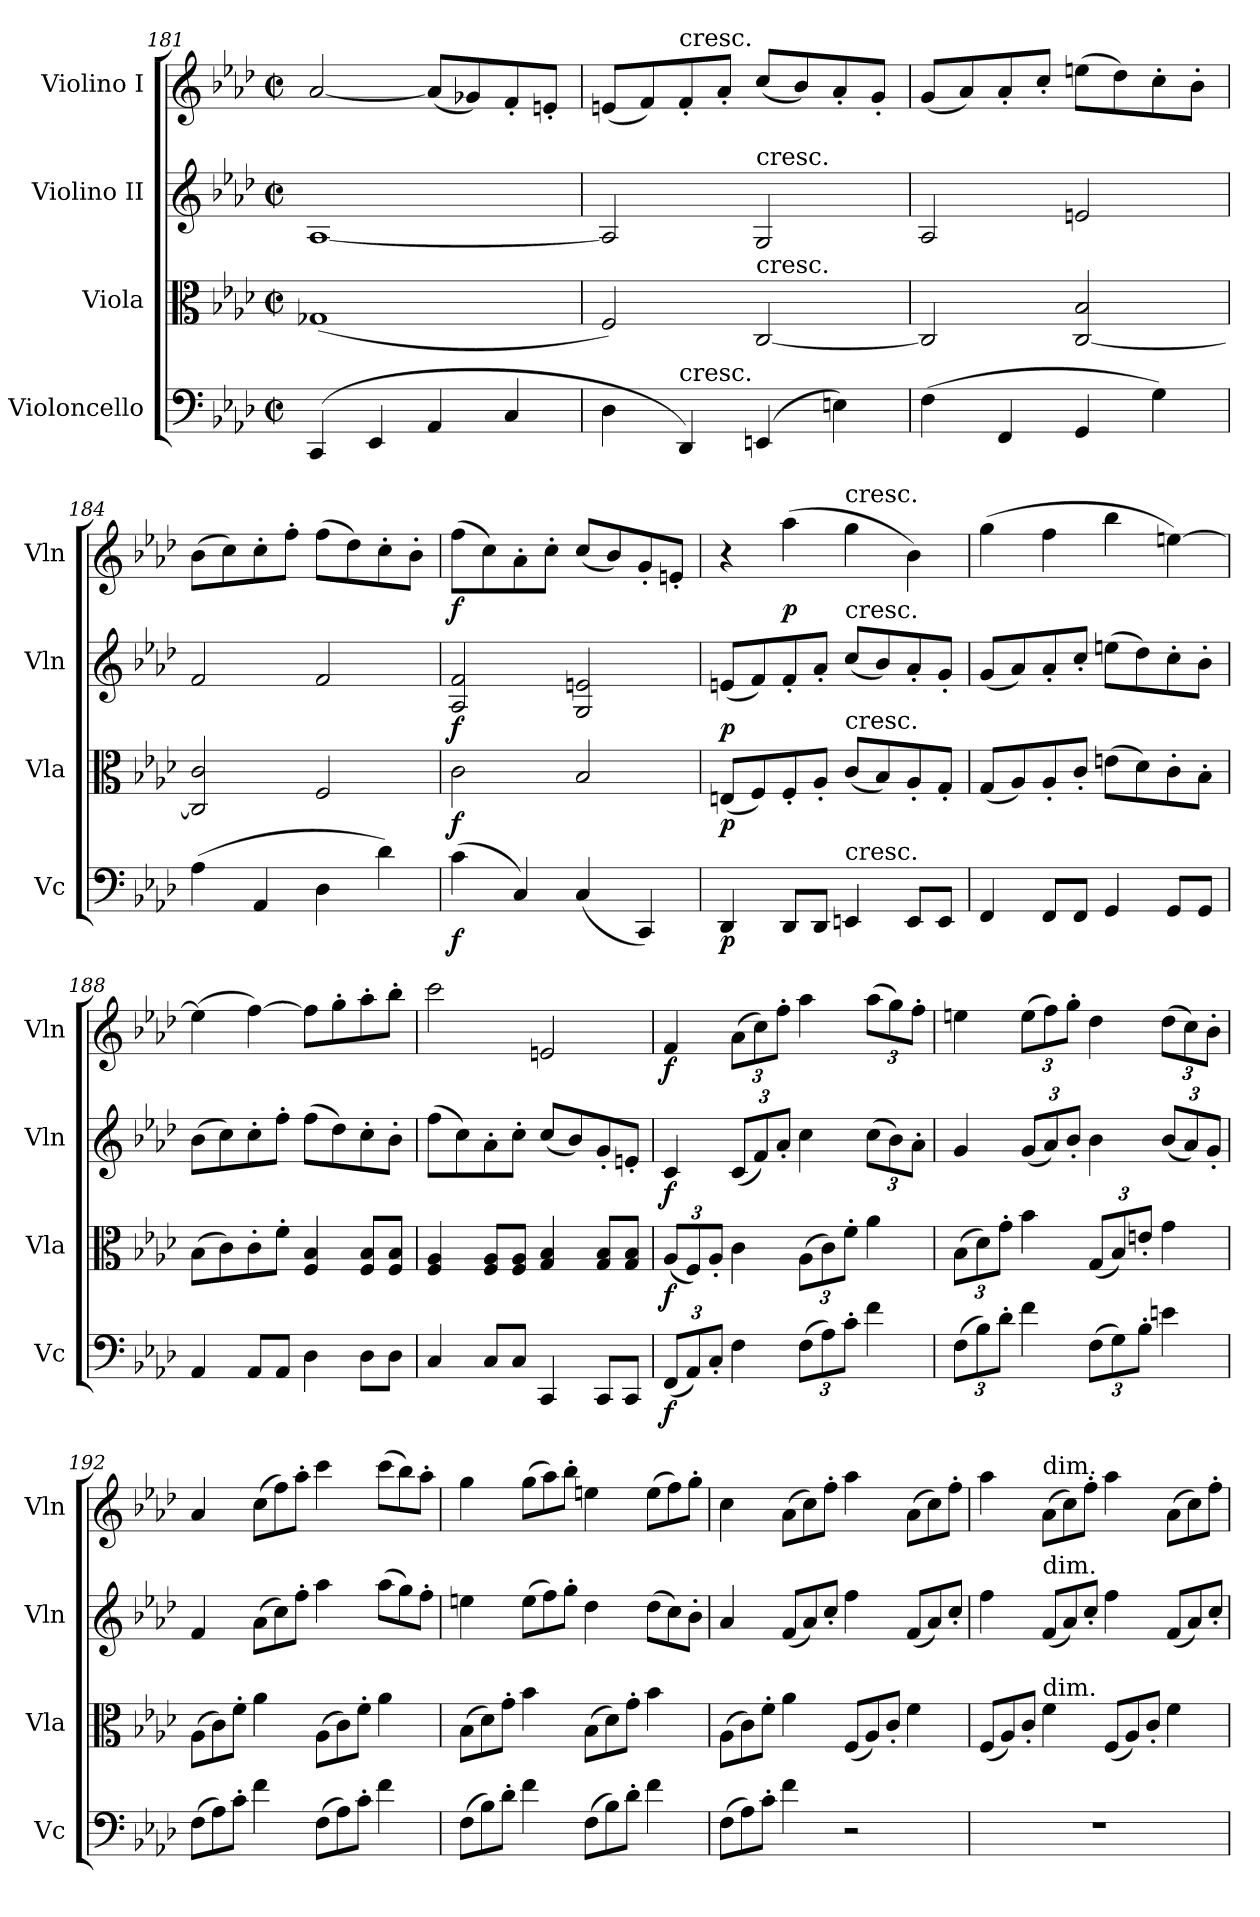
**kern	**dynam	**kern	**dynam	**kern	**dynam	**kern	**dynam
*part4	*part4	*part3	*part3	*part2	*part2	*part1	*part1
*staff4	*staff4	*staff3	*staff3	*staff2	*staff2	*staff1	*staff1
*I"Violoncello	*	*I"Viola	*	*I"Violino II	*	*I"Violino I	*
*I'Vc	*	*I'Vla	*	*I'Vln	*	*I'Vln	*
*clefF4	*	*clefC3	*	*clefG2	*	*clefG2	*
*k[b-e-a-d-]	*	*k[b-e-a-d-]	*	*k[b-e-a-d-]	*	*k[b-e-a-d-]	*
*M2/2	*	*M2/2	*	*M2/2	*	*M2/2	*
*met(c|)	*	*met(c|)	*	*met(c|)	*	*met(c|)	*
=181	=181	=181	=181	=181	=181	=181	=181
(4CC/	.	(1G-X	.	[1A-	.	[2a-/	.
4EE-/	.	.	.	.	.	.	.
4AA-/	.	.	.	.	.	(8a-/L]	.
.	.	.	.	.	.	8g-X/)	.
4C/	.	.	.	.	.	8f'/	.
.	.	.	.	.	.	8en'/J	.
=182	=182	=182	=182	=182	=182	=182	=182
4D-\	.	2F/)	.	2A-/]	.	(8en/L	.
.	.	.	.	.	.	8f/)	.
!	!	!	!	!	!	!LO:TX:a:t=cresc.	!
!LO:TX:a:t=cresc.	!	!	!	!	!	!	!
4DD-/)	.	.	.	.	.	8f'/	.
.	.	.	.	.	.	8a-'/J	.
!	!	!	!	!LO:TX:a:t=cresc.	!	!	!
!	!	!LO:TX:a:t=cresc.	!	!	!	!	!
(4EEn/	.	[2C/	.	2G/	.	(8cc/L	.
.	.	.	.	.	.	8b-/)	.
4En\)	.	.	.	.	.	8a-'/	.
.	.	.	.	.	.	8g'/J	.
!!LO:LB:g=z
=183	=183	=183	=183	=183	=183	=183	=183
(4F\	.	2C/]	.	2A-/	.	(8g/L	.
.	.	.	.	.	.	8a-/)	.
4FF/	.	.	.	.	.	8a-'/	.
.	.	.	.	.	.	8cc'/J	.
4GG/	.	[2C/ 2B-/	.	2en/	.	(8een\L	.
.	.	.	.	.	.	8dd-\)	.
4G\)	.	.	.	.	.	8cc'\	.
.	.	.	.	.	.	8b-'\J	.
=184	=184	=184	=184	=184	=184	=184	=184
(4A-\	.	2C/] 2c/	.	2f/	.	(8b-\L	.
.	.	.	.	.	.	8cc\)	.
4AA-/	.	.	.	.	.	8cc'\	.
.	.	.	.	.	.	8ff'\J	.
4D-\	.	2F/	.	2f/	.	(8ff\L	.
.	.	.	.	.	.	8dd-\)	.
4d-\)	.	.	.	.	.	8cc'\	.
.	.	.	.	.	.	8b-'\J	.
=185	=185	=185	=185	=185	=185	=185	=185
!	!LO:DY:b	!	!LO:DY:b	!	!LO:DY:b	!	!LO:DY:b
(4c\	f	2c\	f	2A-/ 2f/	f	(8ff\L	f
.	.	.	.	.	.	8cc\)	.
4C/)	.	.	.	.	.	8a-'\	.
.	.	.	.	.	.	8cc'\J	.
(4C/	.	2B-/	.	2G/ 2en/	.	(8cc/L	.
.	.	.	.	.	.	8b-/)	.
4CC/)	.	.	.	.	.	8g'/	.
.	.	.	.	.	.	8en'/J	.
=186	=186	=186	=186	=186	=186	=186	=186
!	!LO:DY:b	!	!LO:DY:b	!	!LO:DY:b	!	!
4DD-/	p	(8En/L	p	(8en/L	p	4r	.
.	.	8F/)	.	8f/)	.	.	.
!	!	!	!	!	!	!	!LO:DY:b
8DD-/L	.	8F'/	.	8f'/	.	(4aa-\	p
8DD-/J	.	8A-'/J	.	8a-'/J	.	.	.
!	!	!	!	!	!	!LO:TX:a:t=cresc.	!
!	!	!	!	!LO:TX:a:t=cresc.	!	!	!
!	!	!LO:TX:a:t=cresc.	!	!	!	!	!
!LO:TX:a:t=cresc.	!	!	!	!	!	!	!
4EEn/	.	(8c/L	.	(8cc/L	.	4gg\	.
.	.	8B-/)	.	8b-/)	.	.	.
8EE/L	.	8A-'/	.	8a-'/	.	4b-\)	.
8EE/J	.	8G'/J	.	8g'/J	.	.	.
=187	=187	=187	=187	=187	=187	=187	=187
4FF/	.	(8G/L	.	(8g/L	.	(4gg\	.
.	.	8A-/)	.	8a-/)	.	.	.
8FF/L	.	8A-'/	.	8a-'/	.	4ff\	.
8FF/J	.	8c'/J	.	8cc'/J	.	.	.
4GG/	.	(8en\L	.	(8een\L	.	4bb-\	.
.	.	8d-\)	.	8dd-\)	.	.	.
8GG/L	.	8c'\	.	8cc'\	.	[4een\)	.
8GG/J	.	8B-'\J	.	8b-'\J	.	.	.
!!LO:LB:g=z
=188	=188	=188	=188	=188	=188	=188	=188
4AA-/	.	(8B-\L	.	(8b-\L	.	(4ee\]	.
.	.	8c\)	.	8cc\)	.	.	.
8AA-/L	.	8c'\	.	8cc'\	.	[4ff\)	.
8AA-/J	.	8f'\J	.	8ff'\J	.	.	.
4D-\	.	4F/ 4B-/	.	(8ff\L	.	8ff\L]	.
.	.	.	.	8dd-\)	.	8gg'\	.
8D-\L	.	8F/ 8B-/L	.	8cc'\	.	8aa-'\	.
8D-\J	.	8F/ 8B-/J	.	8b-'\J	.	8bb-'\J	.
=189	=189	=189	=189	=189	=189	=189	=189
4C/	.	4F/ 4A-/	.	(8ff\L	.	2ccc\	.
.	.	.	.	8cc\)	.	.	.
8C/L	.	8F/ 8A-/L	.	8a-'\	.	.	.
8C/J	.	8F/ 8A-/J	.	8cc'\J	.	.	.
4CC/	.	4G/ 4B-/	.	(8cc/L	.	2en/	.
.	.	.	.	8b-/)	.	.	.
8CC/L	.	8G/ 8B-/L	.	8g'/	.	.	.
8CC/J	.	8G/ 8B-/J	.	8en'/J	.	.	.
=190	=190	=190	=190	=190	=190	=190	=190
*Xbrackettup	*	*Xbrackettup	*	*	*	*	*
!	!LO:DY:b	!	!LO:DY:b	!	!LO:DY:b	!	!LO:DY:b
(12FF/L	f	(12A-/L	f	4c/	f	4f/	f
12AA-/)	.	12F/)	.	.	.	.	.
12C'/J	.	12A-'/J	.	.	.	.	.
*	*	*	*	*Xbrackettup	*	*Xbrackettup	*
4F\	.	4c\	.	(12c/L	.	(12a-\L	.
.	.	.	.	12f/)	.	12cc\)	.
.	.	.	.	12a-'/J	.	12ff'\J	.
(12F\L	.	(12A-\L	.	4cc\	.	4aa-\	.
12A-\)	.	12c\)	.	.	.	.	.
12c'\J	.	12f'\J	.	.	.	.	.
4f\	.	4a-\	.	(12cc\L	.	(12aa-\L	.
.	.	.	.	12b-\)	.	12gg\)	.
.	.	.	.	12a-'\J	.	12ff'\J	.
=191	=191	=191	=191	=191	=191	=191	=191
(12F\L	.	(12B-\L	.	4g/	.	4een\	.
12B-\)	.	12d-\)	.	.	.	.	.
12d-'\J	.	12g'\J	.	.	.	.	.
4f\	.	4b-\	.	(12g/L	.	(12ee\L	.
.	.	.	.	12a-/)	.	12ff\)	.
.	.	.	.	12b-'/J	.	12gg'\J	.
(12F\L	.	(12G/L	.	4b-\	.	4dd-\	.
12G\)	.	12B-/)	.	.	.	.	.
12B-'\J	.	12en'/J	.	.	.	.	.
4en\	.	4g\	.	(12b-/L	.	(12dd-\L	.
.	.	.	.	12a-/)	.	12cc\)	.
.	.	.	.	12g'/J	.	12b-'\J	.
!!LO:PB:g=z
=192	=192	=192	=192	=192	=192	=192	=192
*Xtuplet	*	*Xtuplet	*	*	*	*	*
(12F\L	.	(12A-\L	.	4f/	.	4a-/	.
12A-\)	.	12c\)	.	.	.	.	.
12c'\J	.	12f'\J	.	.	.	.	.
*	*	*	*	*Xtuplet	*	*Xtuplet	*
4f\	.	4a-\	.	(12a-\L	.	(12cc\L	.
.	.	.	.	12cc\)	.	12ff\)	.
.	.	.	.	12ff'\J	.	12aa-'\J	.
(12F\L	.	(12A-\L	.	4aa-\	.	4ccc\	.
12A-\)	.	12c\)	.	.	.	.	.
12c'\J	.	12f'\J	.	.	.	.	.
4f\	.	4a-\	.	(12aa-\L	.	(12ccc\L	.
.	.	.	.	12gg\)	.	12bb-\)	.
.	.	.	.	12ff'\J	.	12aa-'\J	.
=193	=193	=193	=193	=193	=193	=193	=193
(12F\L	.	(12B-\L	.	4een\	.	4gg\	.
12B-\)	.	12d-\)	.	.	.	.	.
12d-'\J	.	12g'\J	.	.	.	.	.
4f\	.	4b-\	.	(12ee\L	.	(12gg\L	.
.	.	.	.	12ff\)	.	12aa-\)	.
.	.	.	.	12gg'\J	.	12bb-'\J	.
(12F\L	.	(12B-\L	.	4dd-\	.	4een\	.
12B-\)	.	12d-\)	.	.	.	.	.
12d-'\J	.	12g'\J	.	.	.	.	.
4f\	.	4b-\	.	(12dd-\L	.	(12ee\L	.
.	.	.	.	12cc\)	.	12ff\)	.
.	.	.	.	12b-'\J	.	12gg'\J	.
=194	=194	=194	=194	=194	=194	=194	=194
(12F\L	.	(12A-\L	.	4a-/	.	4cc\	.
12A-\)	.	12c\)	.	.	.	.	.
12c'\J	.	12f'\J	.	.	.	.	.
4f\	.	4a-\	.	(12f/L	.	(12a-\L	.
.	.	.	.	12a-/)	.	12cc\)	.
.	.	.	.	12cc'/J	.	12ff'\J	.
2r	.	(12F/L	.	4ff\	.	4aa-\	.
.	.	12A-/)	.	.	.	.	.
.	.	12c'/J	.	.	.	.	.
.	.	4f\	.	(12f/L	.	(12a-\L	.
.	.	.	.	12a-/)	.	12cc\)	.
.	.	.	.	12cc'/J	.	12ff'\J	.
!!LO:LB:g=z
=195	=195	=195	=195	=195	=195	=195	=195
1r	.	(12F/L	.	4ff\	.	4aa-\	.
.	.	12A-/)	.	.	.	.	.
.	.	12c'/J	.	.	.	.	.
!	!	!	!	!	!	!LO:TX:a:t=dim.	!
!	!	!	!	!LO:TX:a:t=dim.	!	!	!
!	!	!LO:TX:a:t=dim.	!	!	!	!	!
.	.	4f\	.	(12f/L	.	(12a-\L	.
.	.	.	.	12a-/)	.	12cc\)	.
.	.	.	.	12cc'/J	.	12ff'\J	.
.	.	(12F/L	.	4ff\	.	4aa-\	.
.	.	12A-/)	.	.	.	.	.
.	.	12c'/J	.	.	.	.	.
.	.	4f\	.	(12f/L	.	(12a-\L	.
.	.	.	.	12a-/)	.	12cc\)	.
.	.	.	.	12cc'/J	.	12ff'\J	.
=	=	=	=	=	=	=	=
*-	*-	*-	*-	*-	*-	*-	*-
